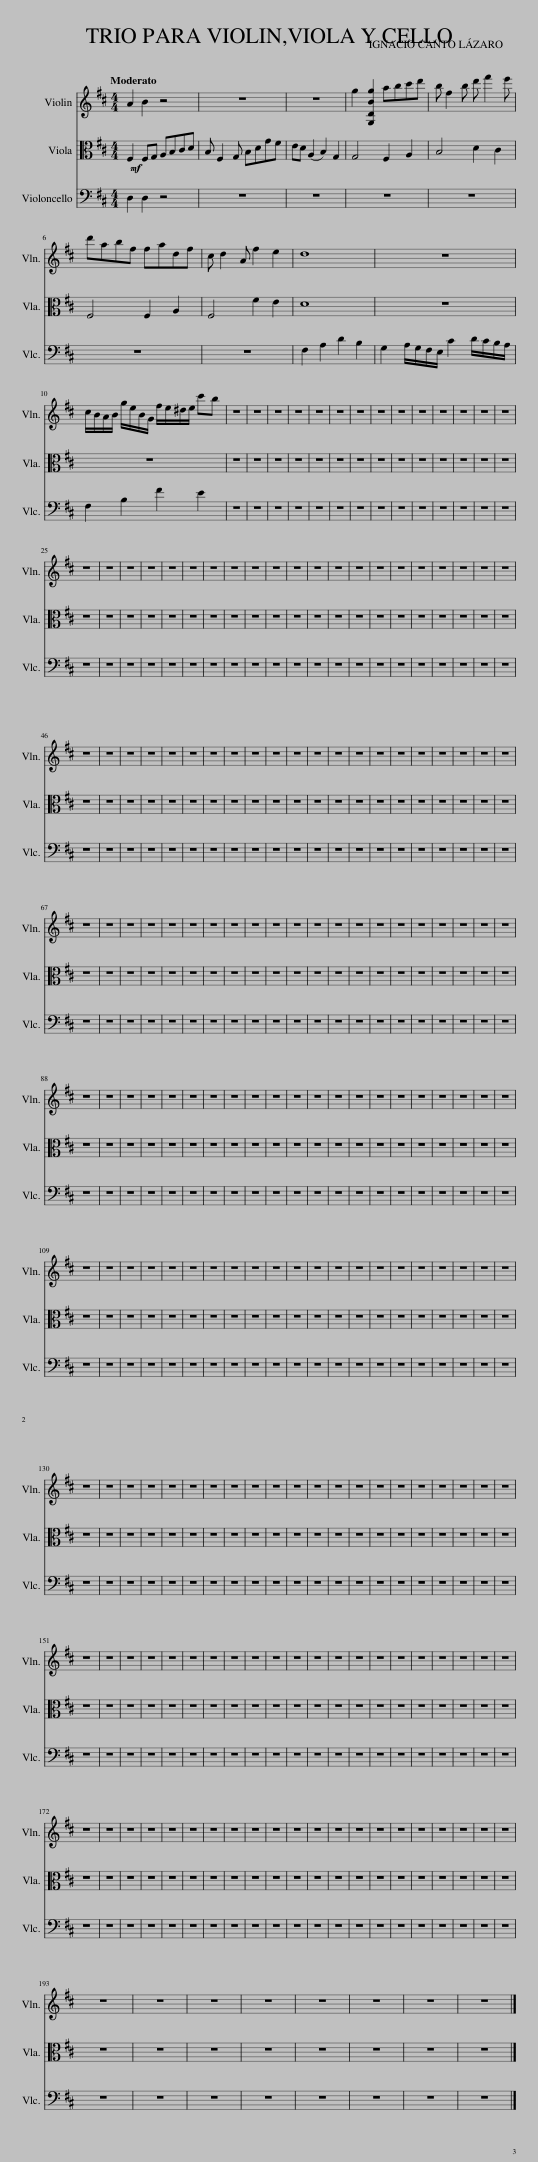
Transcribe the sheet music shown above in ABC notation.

X:1
%%score 1 2 3
L:1/8
Q:1/4=112
M:4/4
I:linebreak $
K:D
V:1 treble
V:2 alto
V:3 bass
V:1
 A2 B2 z4 | z8 | z8 | g2 [G,DBg]2 abc'd' | b f2 b d' f'2 e' |$ %5
 d'abf fadf | c d2 A f2 e2 | d8 | z8 |$ c/B/A/B/ g/e/B/G/ f/e/^d/e/ c'b | %10
 z8 | z8 | z8 | z8 | z8 | %15
 z8 | z8 | z8 | z8 | z8 | %20
 z8 | z8 | z8 | z8 |$ z8 | %25
 z8 | z8 | z8 | z8 | z8 | %30
 z8 | z8 | z8 | z8 | z8 | %35
 z8 | z8 | z8 | z8 | z8 | %40
 z8 | z8 | z8 | z8 | z8 |$ %45
 z8 | z8 | z8 | z8 | z8 | %50
 z8 | z8 | z8 | z8 | z8 | %55
 z8 | z8 | z8 | z8 | z8 | %60
 z8 | z8 | z8 | z8 | z8 | %65
 z8 |$ z8 | z8 | z8 | z8 | %70
 z8 | z8 | z8 | z8 | z8 | %75
 z8 | z8 | z8 | z8 | z8 | %80
 z8 | z8 | z8 | z8 | z8 | %85
 z8 | z8 |$ z8 | z8 | z8 | %90
 z8 | z8 | z8 | z8 | z8 | %95
 z8 | z8 | z8 | z8 | z8 | %100
 z8 | z8 | z8 | z8 | z8 | %105
 z8 | z8 | z8 |$ z8 | z8 | %110
 z8 | z8 | z8 | z8 | z8 | %115
 z8 | z8 | z8 | z8 | z8 | %120
 z8 | z8 | z8 | z8 | z8 | %125
 z8 | z8 | z8 | z8 |$ z8 | %130
 z8 | z8 | z8 | z8 | z8 | %135
 z8 | z8 | z8 | z8 | z8 | %140
 z8 | z8 | z8 | z8 | z8 | %145
 z8 | z8 | z8 | z8 | z8 |$ %150
 z8 | z8 | z8 | z8 | z8 | %155
 z8 | z8 | z8 | z8 | z8 | %160
 z8 | z8 | z8 | z8 | z8 | %165
 z8 | z8 | z8 | z8 | z8 | %170
 z8 |$ z8 | z8 | z8 | z8 | %175
 z8 | z8 | z8 | z8 | z8 | %180
 z8 | z8 | z8 | z8 | z8 | %185
 z8 | z8 | z8 | z8 | z8 | %190
 z8 | z8 |$ z8 | z8 | z8 | %195
 z8 | z8 | z8 | z8 | z8 |] %200
V:2
!mf! F,2 F,G, A,B,CD | B, F,2 G, B,DGF | ED (A,2 B,2) G,2 | G,4 F,2 A,2 | B,4 D2 C2 |$ %5
 F,4 F,2 A,2 | F,4 F2 E2 | D8 | z8 |$ z8 | %10
 z8 | z8 | z8 | z8 | z8 | %15
 z8 | z8 | z8 | z8 | z8 | %20
 z8 | z8 | z8 | z8 |$ z8 | %25
 z8 | z8 | z8 | z8 | z8 | %30
 z8 | z8 | z8 | z8 | z8 | %35
 z8 | z8 | z8 | z8 | z8 | %40
 z8 | z8 | z8 | z8 | z8 |$ %45
 z8 | z8 | z8 | z8 | z8 | %50
 z8 | z8 | z8 | z8 | z8 | %55
 z8 | z8 | z8 | z8 | z8 | %60
 z8 | z8 | z8 | z8 | z8 | %65
 z8 |$ z8 | z8 | z8 | z8 | %70
 z8 | z8 | z8 | z8 | z8 | %75
 z8 | z8 | z8 | z8 | z8 | %80
 z8 | z8 | z8 | z8 | z8 | %85
 z8 | z8 |$ z8 | z8 | z8 | %90
 z8 | z8 | z8 | z8 | z8 | %95
 z8 | z8 | z8 | z8 | z8 | %100
 z8 | z8 | z8 | z8 | z8 | %105
 z8 | z8 | z8 |$ z8 | z8 | %110
 z8 | z8 | z8 | z8 | z8 | %115
 z8 | z8 | z8 | z8 | z8 | %120
 z8 | z8 | z8 | z8 | z8 | %125
 z8 | z8 | z8 | z8 |$ z8 | %130
 z8 | z8 | z8 | z8 | z8 | %135
 z8 | z8 | z8 | z8 | z8 | %140
 z8 | z8 | z8 | z8 | z8 | %145
 z8 | z8 | z8 | z8 | z8 |$ %150
 z8 | z8 | z8 | z8 | z8 | %155
 z8 | z8 | z8 | z8 | z8 | %160
 z8 | z8 | z8 | z8 | z8 | %165
 z8 | z8 | z8 | z8 | z8 | %170
 z8 |$ z8 | z8 | z8 | z8 | %175
 z8 | z8 | z8 | z8 | z8 | %180
 z8 | z8 | z8 | z8 | z8 | %185
 z8 | z8 | z8 | z8 | z8 | %190
 z8 | z8 |$ z8 | z8 | z8 | %195
 z8 | z8 | z8 | z8 | z8 |] %200
V:3
 D,2 D,2 z4 | z8 | z8 | z8 | z8 |$ %5
 z8 | z8 | F,2 A,2 D2 B,2 | G,2 A,/G,/F,/E,/ C2 D/C/B,/A,/ |$ F,2 B,2 F2 E2 | %10
 z8 | z8 | z8 | z8 | z8 | %15
 z8 | z8 | z8 | z8 | z8 | %20
 z8 | z8 | z8 | z8 |$ z8 | %25
 z8 | z8 | z8 | z8 | z8 | %30
 z8 | z8 | z8 | z8 | z8 | %35
 z8 | z8 | z8 | z8 | z8 | %40
 z8 | z8 | z8 | z8 | z8 |$ %45
 z8 | z8 | z8 | z8 | z8 | %50
 z8 | z8 | z8 | z8 | z8 | %55
 z8 | z8 | z8 | z8 | z8 | %60
 z8 | z8 | z8 | z8 | z8 | %65
 z8 |$ z8 | z8 | z8 | z8 | %70
 z8 | z8 | z8 | z8 | z8 | %75
 z8 | z8 | z8 | z8 | z8 | %80
 z8 | z8 | z8 | z8 | z8 | %85
 z8 | z8 |$ z8 | z8 | z8 | %90
 z8 | z8 | z8 | z8 | z8 | %95
 z8 | z8 | z8 | z8 | z8 | %100
 z8 | z8 | z8 | z8 | z8 | %105
 z8 | z8 | z8 |$ z8 | z8 | %110
 z8 | z8 | z8 | z8 | z8 | %115
 z8 | z8 | z8 | z8 | z8 | %120
 z8 | z8 | z8 | z8 | z8 | %125
 z8 | z8 | z8 | z8 |$ z8 | %130
 z8 | z8 | z8 | z8 | z8 | %135
 z8 | z8 | z8 | z8 | z8 | %140
 z8 | z8 | z8 | z8 | z8 | %145
 z8 | z8 | z8 | z8 | z8 |$ %150
 z8 | z8 | z8 | z8 | z8 | %155
 z8 | z8 | z8 | z8 | z8 | %160
 z8 | z8 | z8 | z8 | z8 | %165
 z8 | z8 | z8 | z8 | z8 | %170
 z8 |$ z8 | z8 | z8 | z8 | %175
 z8 | z8 | z8 | z8 | z8 | %180
 z8 | z8 | z8 | z8 | z8 | %185
 z8 | z8 | z8 | z8 | z8 | %190
 z8 | z8 |$ z8 | z8 | z8 | %195
 z8 | z8 | z8 | z8 | z8 |] %200
